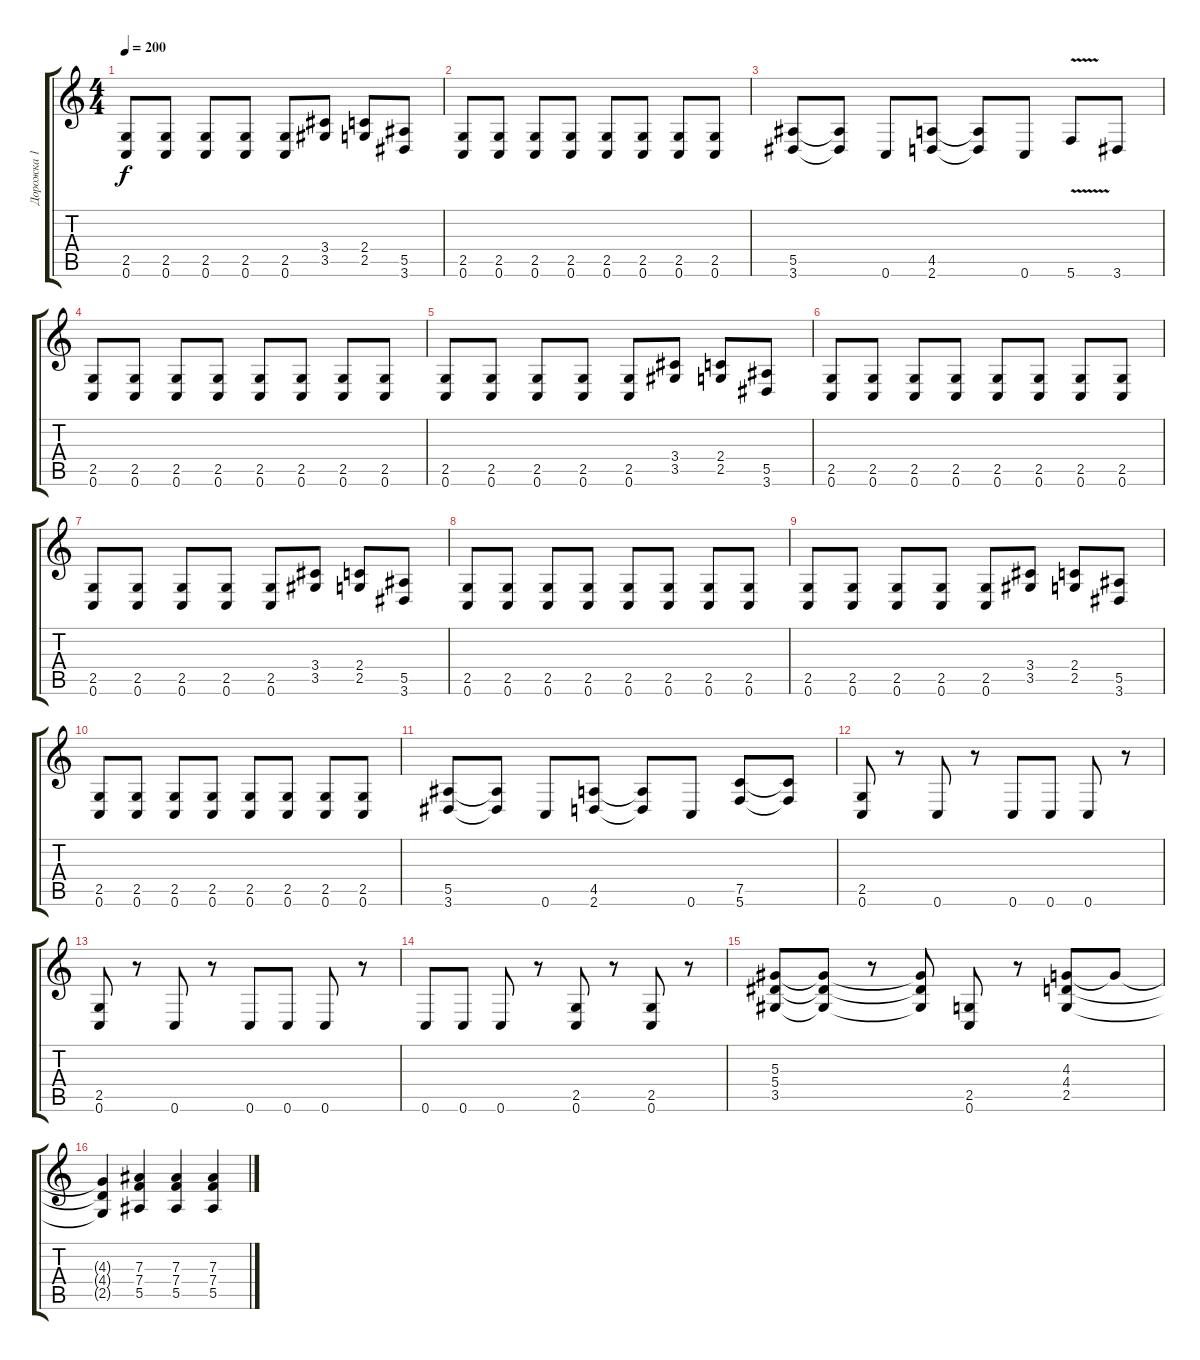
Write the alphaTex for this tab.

\track ("Дорожка 1" "Дорожка 1") {instrument distortionguitar}
\staff {score tabs}
\tuning (C4 G3 Eb3 Bb2 F2 C2) {hide}
\ts (4 4)
\tempo 200
\clef g2
\ks c
(2.5 0.6).8{dy f} (2.5 0.6).8 (2.5 0.6).8 (2.5 0.6).8 (2.5 0.6).8 (3.4 3.5).8 (2.4 2.5).8 (5.5 3.6).8 |
(2.5 0.6).8 (2.5 0.6).8 (2.5 0.6).8 (2.5 0.6).8 (2.5 0.6).8 (2.5 0.6).8 (2.5 0.6).8 (2.5 0.6).8 |
(5.5 3.6).8 (5.5{t} 3.6{t}).8 0.6.8 (4.5 2.6).8 (4.5{t} 2.6{t}).8 0.6.8 5.6{v}.8 3.6.8 |
(2.5 0.6).8 (2.5 0.6).8 (2.5 0.6).8 (2.5 0.6).8 (2.5 0.6).8 (2.5 0.6).8 (2.5 0.6).8 (2.5 0.6).8 |
(2.5 0.6).8 (2.5 0.6).8 (2.5 0.6).8 (2.5 0.6).8 (2.5 0.6).8 (3.4 3.5).8 (2.4 2.5).8 (5.5 3.6).8 |
(2.5 0.6).8 (2.5 0.6).8 (2.5 0.6).8 (2.5 0.6).8 (2.5 0.6).8 (2.5 0.6).8 (2.5 0.6).8 (2.5 0.6).8 |
(2.5 0.6).8 (2.5 0.6).8 (2.5 0.6).8 (2.5 0.6).8 (2.5 0.6).8 (3.4 3.5).8 (2.4 2.5).8 (5.5 3.6).8 |
(2.5 0.6).8 (2.5 0.6).8 (2.5 0.6).8 (2.5 0.6).8 (2.5 0.6).8 (2.5 0.6).8 (2.5 0.6).8 (2.5 0.6).8 |
(2.5 0.6).8 (2.5 0.6).8 (2.5 0.6).8 (2.5 0.6).8 (2.5 0.6).8 (3.4 3.5).8 (2.4 2.5).8 (5.5 3.6).8 |
(2.5 0.6).8 (2.5 0.6).8 (2.5 0.6).8 (2.5 0.6).8 (2.5 0.6).8 (2.5 0.6).8 (2.5 0.6).8 (2.5 0.6).8 |
(5.5 3.6).8 (5.5{t} 3.6{t}).8 0.6.8 (4.5 2.6).8 (4.5{t} 2.6{t}).8 0.6.8 (7.5 5.6).8 (7.5{t} 5.6{t}).8 |
(2.5 0.6).8 r.8 0.6.8 r.8 0.6.8 0.6.8 0.6.8 r.8 |
(2.5 0.6).8 r.8 0.6.8 r.8 0.6.8 0.6.8 0.6.8 r.8 |
0.6.8 0.6.8 0.6.8 r.8 (2.5 0.6).8 r.8 (2.5 0.6).8 r.8 |
(5.3 5.4 3.5).8 (5.3{t} 5.4{t} 3.5{t}).8 r.8 (5.3{t} 5.4{t} 3.5{t}).8 (2.5 0.6).8 r.8 (4.3 4.4 2.5).8 4.3{t}.8 |
(4.3{t} 4.4{t} 2.5{t}).4 (7.3 7.4 5.5).4 (7.3 7.4 5.5).4 (7.3 7.4 5.5).4
